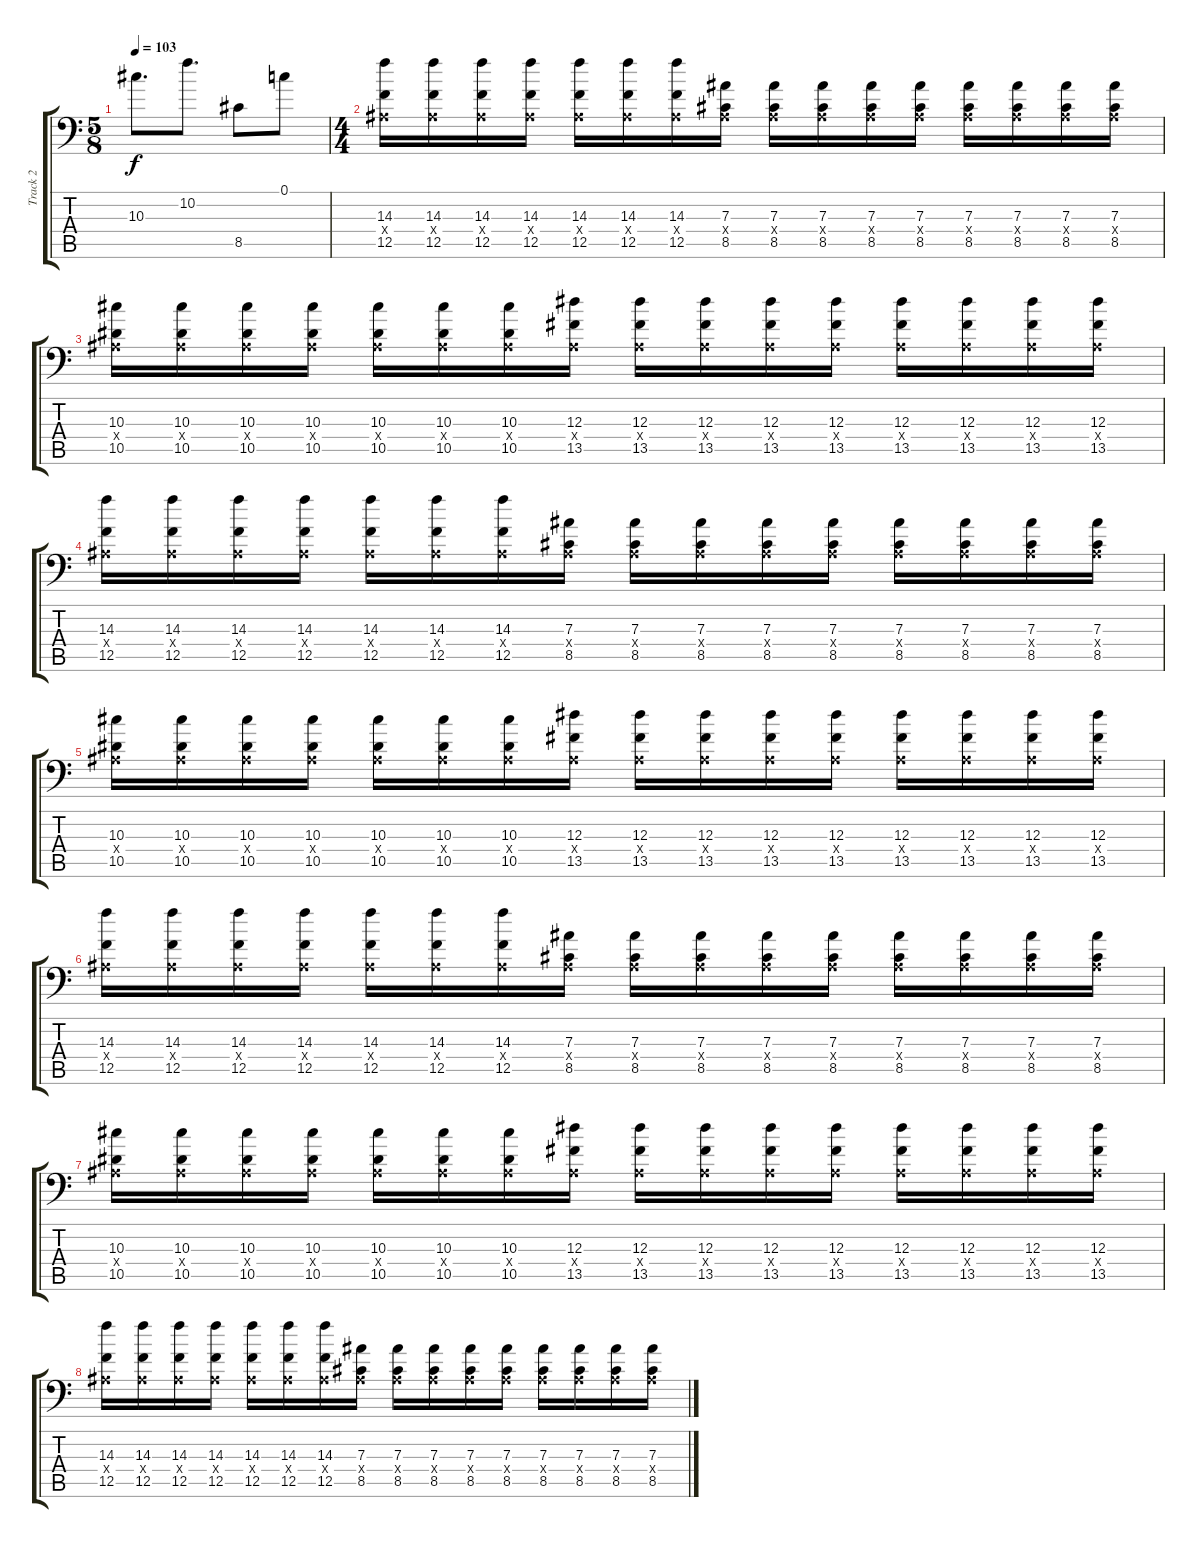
\track ("Track 2" "Track 2") {instrument distortionguitar}
\staff {score tabs}
\tuning (C4 G3 Eb3 Bb2 F2 Bb1) {hide}
\ts (5 8)
\tempo 103
\clef f4
\ks c
10.3.8{d dy f} 10.2.8{d} 8.5.8 0.1.8 |
\ts (4 4)
(14.3 0.4{x} 12.5).16{instrument distortionguitar} (14.3 0.4{x} 12.5).16 (14.3 0.4{x} 12.5).16 (14.3 0.4{x} 12.5).16 (14.3 0.4{x} 12.5).16 (14.3 0.4{x} 12.5).16 (14.3 0.4{x} 12.5).16 (7.3 0.4{x} 8.5).16 (7.3 0.4{x} 8.5).16 (7.3 0.4{x} 8.5).16 (7.3 0.4{x} 8.5).16 (7.3 0.4{x} 8.5).16 (7.3 0.4{x} 8.5).16 (7.3 0.4{x} 8.5).16 (7.3 0.4{x} 8.5).16 (7.3 0.4{x} 8.5).16 |
(10.3 0.4{x} 10.5).16 (10.3 0.4{x} 10.5).16 (10.3 0.4{x} 10.5).16 (10.3 0.4{x} 10.5).16 (10.3 0.4{x} 10.5).16 (10.3 0.4{x} 10.5).16 (10.3 0.4{x} 10.5).16 (12.3 0.4{x} 13.5).16 (12.3 0.4{x} 13.5).16 (12.3 0.4{x} 13.5).16 (12.3 0.4{x} 13.5).16 (12.3 0.4{x} 13.5).16 (12.3 0.4{x} 13.5).16 (12.3 0.4{x} 13.5).16 (12.3 0.4{x} 13.5).16 (12.3 0.4{x} 13.5).16 |
(14.3 0.4{x} 12.5).16 (14.3 0.4{x} 12.5).16 (14.3 0.4{x} 12.5).16 (14.3 0.4{x} 12.5).16 (14.3 0.4{x} 12.5).16 (14.3 0.4{x} 12.5).16 (14.3 0.4{x} 12.5).16 (7.3 0.4{x} 8.5).16 (7.3 0.4{x} 8.5).16 (7.3 0.4{x} 8.5).16 (7.3 0.4{x} 8.5).16 (7.3 0.4{x} 8.5).16 (7.3 0.4{x} 8.5).16 (7.3 0.4{x} 8.5).16 (7.3 0.4{x} 8.5).16 (7.3 0.4{x} 8.5).16 |
(10.3 0.4{x} 10.5).16 (10.3 0.4{x} 10.5).16 (10.3 0.4{x} 10.5).16 (10.3 0.4{x} 10.5).16 (10.3 0.4{x} 10.5).16 (10.3 0.4{x} 10.5).16 (10.3 0.4{x} 10.5).16 (12.3 0.4{x} 13.5).16 (12.3 0.4{x} 13.5).16 (12.3 0.4{x} 13.5).16 (12.3 0.4{x} 13.5).16 (12.3 0.4{x} 13.5).16 (12.3 0.4{x} 13.5).16 (12.3 0.4{x} 13.5).16 (12.3 0.4{x} 13.5).16 (12.3 0.4{x} 13.5).16 |
(14.3 0.4{x} 12.5).16{instrument distortionguitar} (14.3 0.4{x} 12.5).16 (14.3 0.4{x} 12.5).16 (14.3 0.4{x} 12.5).16 (14.3 0.4{x} 12.5).16 (14.3 0.4{x} 12.5).16 (14.3 0.4{x} 12.5).16 (7.3 0.4{x} 8.5).16 (7.3 0.4{x} 8.5).16 (7.3 0.4{x} 8.5).16 (7.3 0.4{x} 8.5).16 (7.3 0.4{x} 8.5).16 (7.3 0.4{x} 8.5).16 (7.3 0.4{x} 8.5).16 (7.3 0.4{x} 8.5).16 (7.3 0.4{x} 8.5).16 |
(10.3 0.4{x} 10.5).16 (10.3 0.4{x} 10.5).16 (10.3 0.4{x} 10.5).16 (10.3 0.4{x} 10.5).16 (10.3 0.4{x} 10.5).16 (10.3 0.4{x} 10.5).16 (10.3 0.4{x} 10.5).16 (12.3 0.4{x} 13.5).16 (12.3 0.4{x} 13.5).16 (12.3 0.4{x} 13.5).16 (12.3 0.4{x} 13.5).16 (12.3 0.4{x} 13.5).16 (12.3 0.4{x} 13.5).16 (12.3 0.4{x} 13.5).16 (12.3 0.4{x} 13.5).16 (12.3 0.4{x} 13.5).16 |
(14.3 0.4{x} 12.5).16 (14.3 0.4{x} 12.5).16 (14.3 0.4{x} 12.5).16 (14.3 0.4{x} 12.5).16 (14.3 0.4{x} 12.5).16 (14.3 0.4{x} 12.5).16 (14.3 0.4{x} 12.5).16 (7.3 0.4{x} 8.5).16 (7.3 0.4{x} 8.5).16 (7.3 0.4{x} 8.5).16 (7.3 0.4{x} 8.5).16 (7.3 0.4{x} 8.5).16 (7.3 0.4{x} 8.5).16 (7.3 0.4{x} 8.5).16 (7.3 0.4{x} 8.5).16 (7.3 0.4{x} 8.5).16
